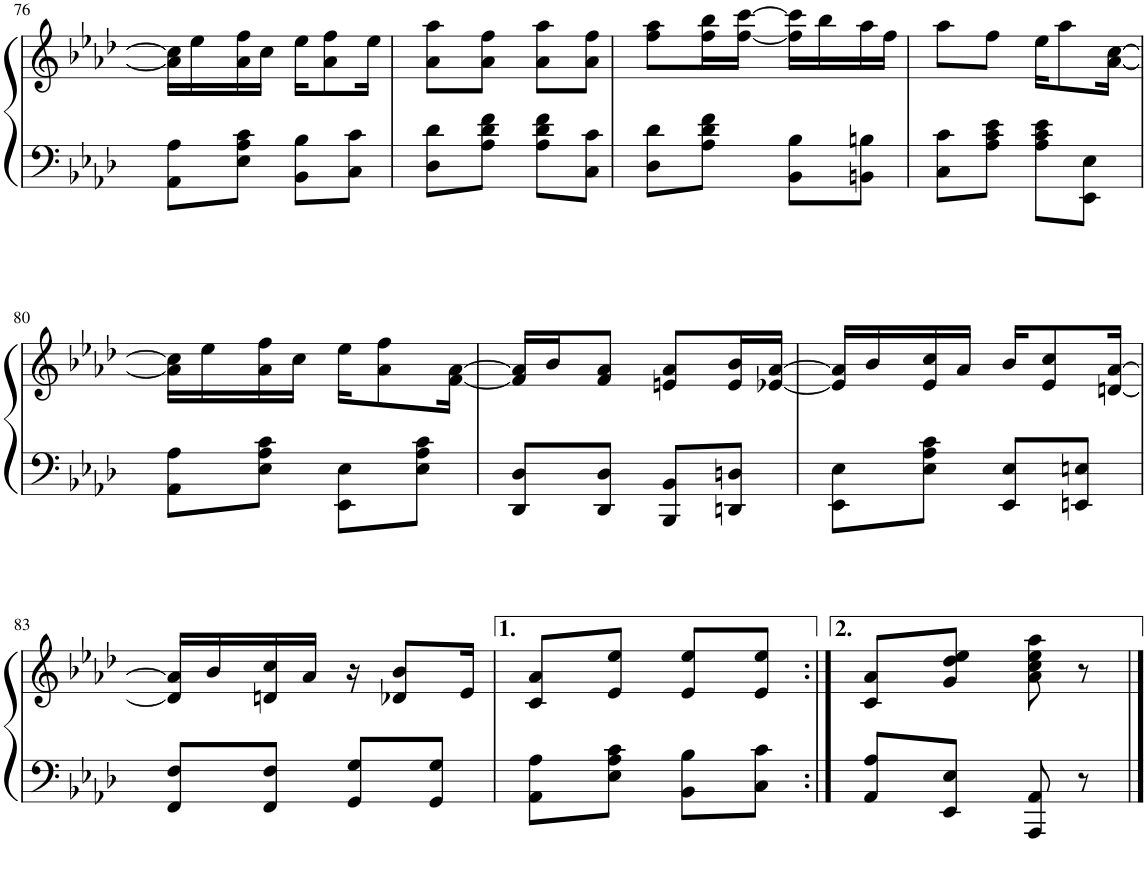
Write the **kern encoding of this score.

**kern	**kern
*part1	*part1
*staff2	*staff1
*I"피아노	*
!!LO:PB:g=z
*clefF4	*clefG2
*k[b-e-a-d-]	*k[b-e-a-d-]
*M2/4	*M2/4
=76	=76
8AA-\ 8A-\L	16a-\] 16cc\]LL
.	16ee-\
8E-\ 8A-\ 8c\J	16a-\ 16ff\
.	16cc\JJ
8BB-\ 8B-\L	16ee-\KL
.	8a-\ 8ff\
8C\ 8c\J	.
.	16ee-\Jk
=77	=77
8D-\ 8d-\L	8a-\ 8aa-\L
8A-\ 8d-\ 8f\J	8a-\ 8ff\J
8A-\ 8d-\ 8f\L	8a-\ 8aa-\L
8C\ 8c\J	8a-\ 8ff\J
=78	=78
8D-\ 8d-\L	8ff\ 8aa-\L
8A-\ 8d-\ 8f\J	16ff\ 16bb-\L
.	[16ff\ [16ccc\JJ
8BB-\ 8B-\L	16ff\] 16ccc\]LL
.	16bb-\
8BBn\ 8Bn\J	16aa-\
.	16ff\JJ
=79	=79
8C\ 8c\L	8aa-\L
8A-\ 8c\ 8e-\J	8ff\J
8A-\ 8c\ 8e-\L	16ee-\KL
.	8aa-\
8EE-\ 8E-\J	.
.	[16a-\ [16cc\Jk
!!LO:LB:g=z
=80	=80
8AA-\ 8A-\L	16a-\] 16cc\]LL
.	16ee-\
8E-\ 8A-\ 8c\J	16a-\ 16ff\
.	16cc\JJ
8EE-\ 8E-\L	16ee-\KL
.	8a-\ 8ff\
8E-\ 8A-\ 8c\J	.
.	[16f\ [16a-\Jk
=81	=81
8DD-/ 8D-/L	16f/] 16a-/]LL
.	16b-/J
8DD-/ 8D-/J	8f/ 8a-/J
8BBB-/ 8BB-/L	8en/ 8a-/L
8DDn/ 8Dn/J	16e/ 16b-/L
.	[16e-X/ [16a-/JJ
=82	=82
8EE-\ 8E-\L	16e-/] 16a-/]LL
.	16b-/
8E-\ 8A-\ 8c\J	16e-/ 16cc/
.	16a-/JJ
8EE-/ 8E-/L	16b-/KL
.	8e-/ 8cc/
8EEn/ 8En/J	.
.	[16dn/ [16a-/Jk
!!LO:LB:g=z
=83	=83
8FF/ 8F/L	16d/] 16a-/]LL
.	16b-/
8FF/ 8F/J	16dn/ 16cc/
.	16a-/JJ
8GG/ 8G/L	16r
.	8d-X/ 8b-/L
8GG/ 8G/J	.
.	16e-/Jk
=84	=84
8AA-\ 8A-\L	8c/ 8a-/L
8E-\ 8A-\ 8c\J	8e-/ 8ee-/J
8BB-\ 8B-\L	8e-/ 8ee-/L
8C\ 8c\J	8e-/ 8ee-/J
=85:|!	=85:|!
8AA-/ 8A-/L	8c/ 8a-/L
8EE-/ 8E-/J	8g/ 8dd-/ 8ee-/J
8AAA-/ 8AA-/	8a-\ 8cc\ 8ee-\ 8aa-\
8r	8r
==	==
*-	*-
